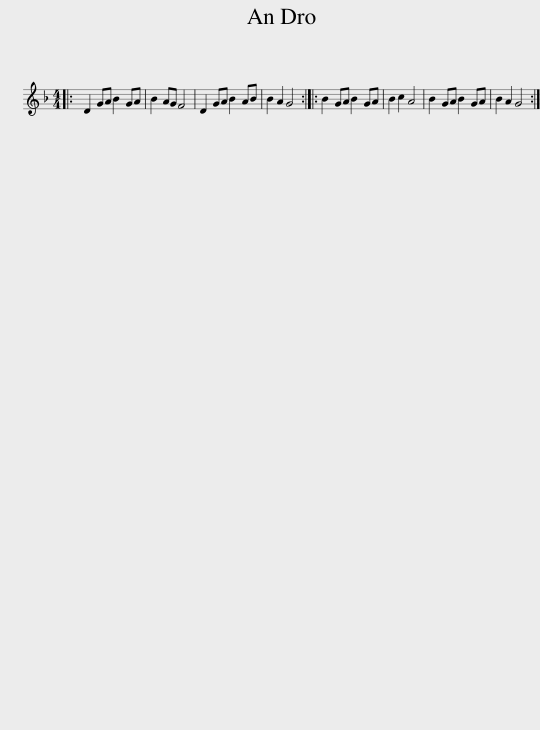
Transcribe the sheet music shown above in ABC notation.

X:1
L:1/8
M:4/4
I:linebreak $
K:Dmin
V:1 treble
V:1
|: D2 GA B2 GA | B2 AG F4 | D2 GA B2 AB | B2 A2 G4 :: B2 GA B2 GA | %5
 B2 c2 A4 | B2 GA B2 GA | B2 A2 G4 :| %8
